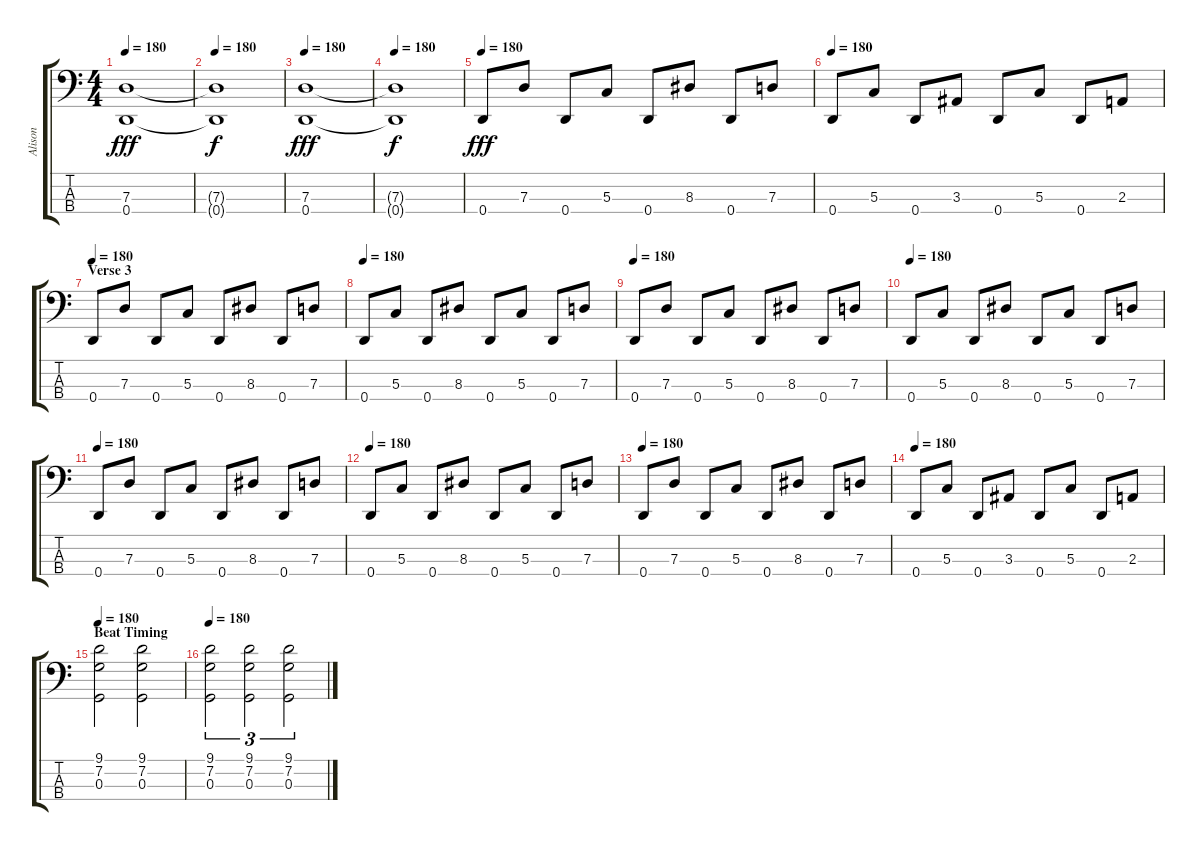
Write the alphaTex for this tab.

\track ("Alison" "Alison") {instrument electricbassfinger}
\staff {score tabs}
\tuning (F2 C2 G1 D1) {hide}
\ts (4 4)
\tempo 180
\clef f4
\ks c
(7.3 0.4).1{dy fff} |
\tempo 180
(7.3{t} 0.4{t}).1{dy f} |
\tempo 180
(7.3 0.4).1{dy fff} |
\tempo 180
(7.3{t} 0.4{t}).1{dy f} |
\tempo 180
0.4.8{dy fff} 7.3.8 0.4.8 5.3.8 0.4.8 8.3.8 0.4.8 7.3.8 |
\tempo 180
0.4.8 5.3.8 0.4.8 3.3.8 0.4.8 5.3.8 0.4.8 2.3.8 |
\section ("" "Verse 3")
\tempo 180
0.4.8 7.3.8 0.4.8 5.3.8 0.4.8 8.3.8 0.4.8 7.3.8 |
\tempo 180
0.4.8 5.3.8 0.4.8 8.3.8 0.4.8 5.3.8 0.4.8 7.3.8 |
\tempo 180
0.4.8 7.3.8 0.4.8 5.3.8 0.4.8 8.3.8 0.4.8 7.3.8 |
\tempo 180
0.4.8 5.3.8 0.4.8 8.3.8 0.4.8 5.3.8 0.4.8 7.3.8 |
\tempo 180
0.4.8 7.3.8 0.4.8 5.3.8 0.4.8 8.3.8 0.4.8 7.3.8 |
\tempo 180
0.4.8 5.3.8 0.4.8 8.3.8 0.4.8 5.3.8 0.4.8 7.3.8 |
\tempo 180
0.4.8 7.3.8 0.4.8 5.3.8 0.4.8 8.3.8 0.4.8 7.3.8 |
\tempo 180
0.4.8 5.3.8 0.4.8 3.3.8 0.4.8 5.3.8 0.4.8 2.3.8 |
\section ("" "Beat Timing")
\tempo 180
(9.1 7.2 0.3).2 (9.1 7.2 0.3).2 |
\tempo 180
(9.1 7.2 0.3).2{tu (3 2)} (9.1 7.2 0.3).2{tu (3 2)} (9.1 7.2 0.3).2{tu (3 2)}
